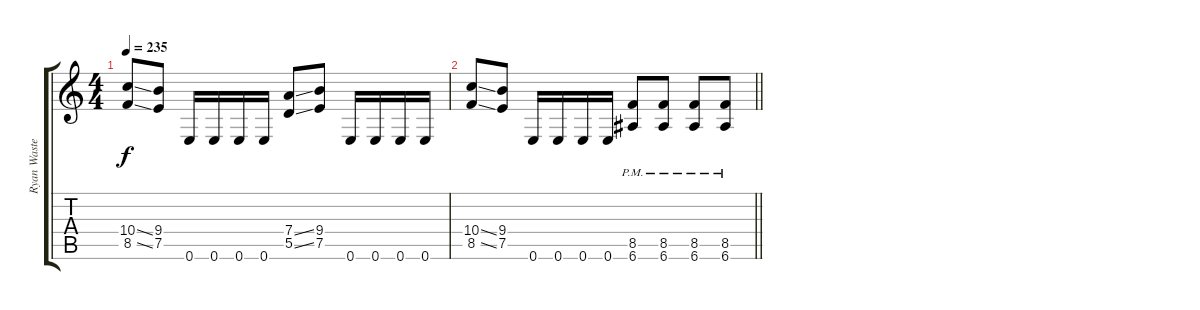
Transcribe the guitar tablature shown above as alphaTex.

\track ("Ryan Waste (Left)" "Ryan Waste") {instrument distortionguitar}
\staff {score tabs}
\tuning (E4 B3 G3 D3 A2 E2) {hide}
\ts (4 4)
\tempo 235
\clef g2
\ks c
(10.4{ss} 8.5{ss}).8{dy f} (9.4 7.5).8 0.6.16 0.6.16 0.6.16 0.6.16 (7.4{ss} 5.5{ss}).8 (9.4 7.5).8 0.6.16 0.6.16 0.6.16 0.6.16 |
\barLineRight lightlight
(10.4{ss} 8.5{ss}).8 (9.4 7.5).8 0.6.16 0.6.16 0.6.16 0.6.16 (8.5{pm} 6.6{pm}).8 (8.5{pm} 6.6{pm}).8 (8.5{pm} 6.6{pm}).8 (8.5{pm} 6.6{pm}).8
